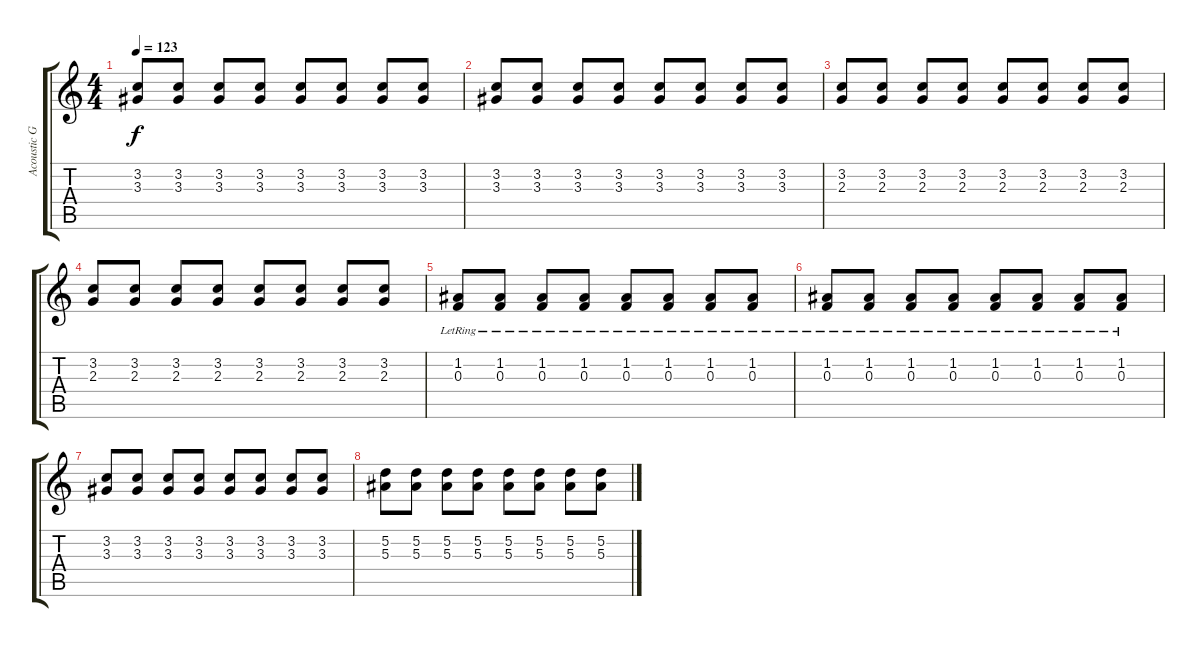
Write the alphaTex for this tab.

\track ("Acoustic Guitar 2" "Acoustic G") {instrument acousticguitarsteel}
\staff {score tabs}
\tuning (D4 A3 F3 C3 G2 C2) {hide}
\ts (4 4)
\tempo 123
\clef g2
\ks c
(3.2 3.3).8{dy f volume 11 instrument distortionguitar} (3.2 3.3).8 (3.2 3.3).8 (3.2 3.3).8 (3.2 3.3).8 (3.2 3.3).8 (3.2 3.3).8 (3.2 3.3).8 |
(3.2 3.3).8 (3.2 3.3).8 (3.2 3.3).8 (3.2 3.3).8 (3.2 3.3).8 (3.2 3.3).8 (3.2 3.3).8 (3.2 3.3).8 |
(3.2 2.3).8 (3.2 2.3).8 (3.2 2.3).8 (3.2 2.3).8 (3.2 2.3).8 (3.2 2.3).8 (3.2 2.3).8 (3.2 2.3).8 |
(3.2 2.3).8 (3.2 2.3).8 (3.2 2.3).8 (3.2 2.3).8 (3.2 2.3).8 (3.2 2.3).8 (3.2 2.3).8 (3.2 2.3).8 |
(1.2 0.3{lr}).8 (1.2{lr} 0.3).8 (1.2 0.3{lr}).8 (1.2{lr} 0.3).8 (1.2 0.3{lr}).8 (1.2{lr} 0.3).8 (1.2 0.3{lr}).8 (1.2{lr} 0.3).8 |
(1.2 0.3{lr}).8 (1.2{lr} 0.3).8 (1.2 0.3{lr}).8 (1.2{lr} 0.3).8 (1.2 0.3{lr}).8 (1.2{lr} 0.3).8 (1.2 0.3{lr}).8 (1.2{lr} 0.3).8 |
(3.2 3.3).8 (3.2 3.3).8 (3.2 3.3).8 (3.2 3.3).8 (3.2 3.3).8 (3.2 3.3).8 (3.2 3.3).8 (3.2 3.3).8 |
(5.2 5.3).8 (5.2 5.3).8 (5.2 5.3).8 (5.2 5.3).8 (5.2 5.3).8 (5.2 5.3).8 (5.2 5.3).8 (5.2 5.3).8
